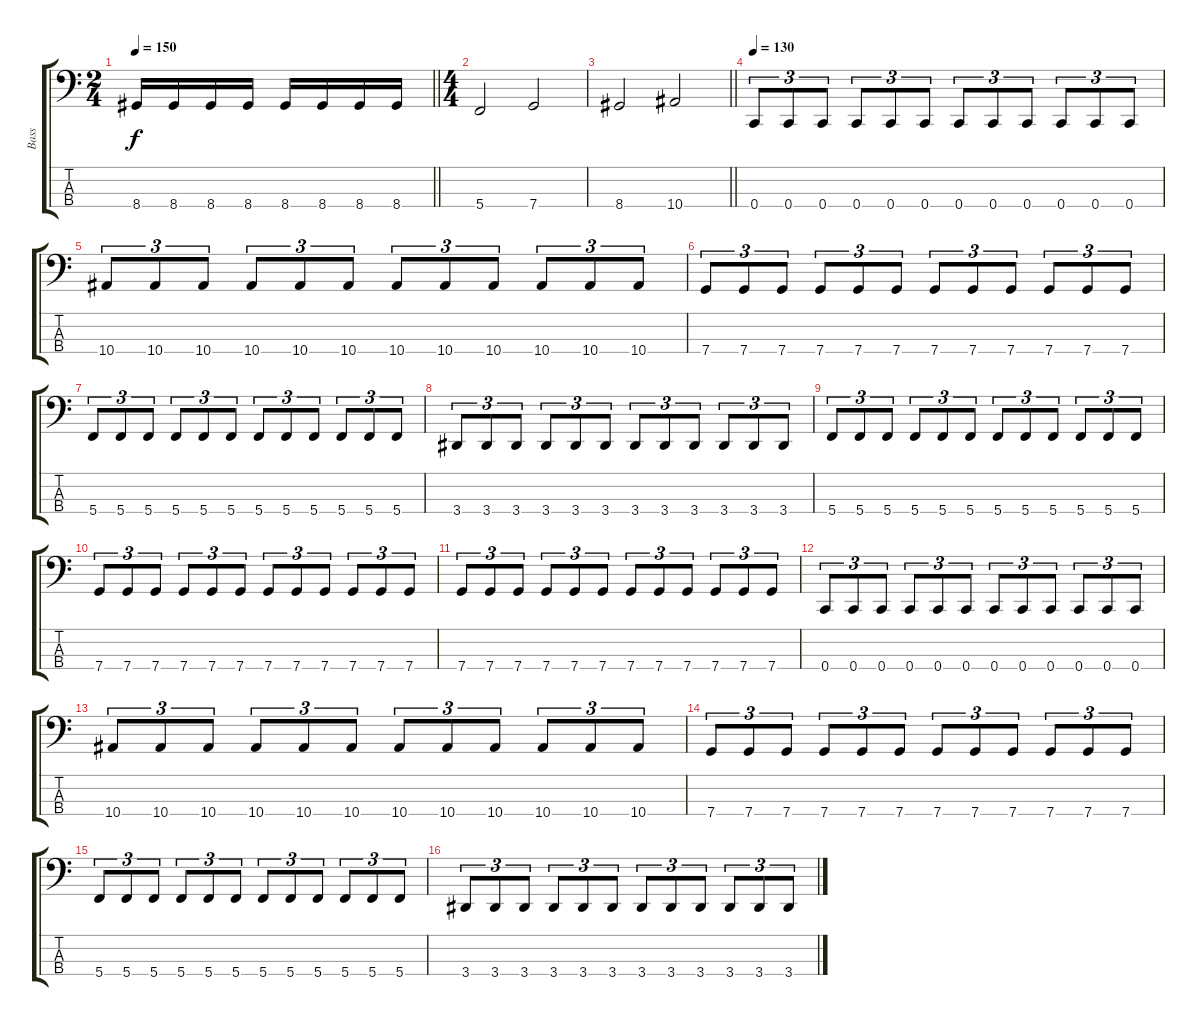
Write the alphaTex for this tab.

\track ("Bass" "Bass") {instrument electricbasspick}
\staff {score tabs}
\tuning (F2 C2 G1 C1) {hide}
\ts (2 4)
\tempo 150
\clef f4
\barLineRight lightlight
\ks c
8.4.16{dy f} 8.4.16 8.4.16 8.4.16 8.4.16 8.4.16 8.4.16 8.4.16 |
\ts (4 4)
5.4.2 7.4.2 |
\barLineRight lightlight
8.4.2 10.4.2 |
\tempo 130
0.4.8{tu (3 2)} 0.4.8{tu (3 2)} 0.4.8{tu (3 2)} 0.4.8{tu (3 2)} 0.4.8{tu (3 2)} 0.4.8{tu (3 2)} 0.4.8{tu (3 2)} 0.4.8{tu (3 2)} 0.4.8{tu (3 2)} 0.4.8{tu (3 2)} 0.4.8{tu (3 2)} 0.4.8{tu (3 2)} |
10.4.8{tu (3 2)} 10.4.8{tu (3 2)} 10.4.8{tu (3 2)} 10.4.8{tu (3 2)} 10.4.8{tu (3 2)} 10.4.8{tu (3 2)} 10.4.8{tu (3 2)} 10.4.8{tu (3 2)} 10.4.8{tu (3 2)} 10.4.8{tu (3 2)} 10.4.8{tu (3 2)} 10.4.8{tu (3 2)} |
7.4.8{tu (3 2)} 7.4.8{tu (3 2)} 7.4.8{tu (3 2)} 7.4.8{tu (3 2)} 7.4.8{tu (3 2)} 7.4.8{tu (3 2)} 7.4.8{tu (3 2)} 7.4.8{tu (3 2)} 7.4.8{tu (3 2)} 7.4.8{tu (3 2)} 7.4.8{tu (3 2)} 7.4.8{tu (3 2)} |
5.4.8{tu (3 2)} 5.4.8{tu (3 2)} 5.4.8{tu (3 2)} 5.4.8{tu (3 2)} 5.4.8{tu (3 2)} 5.4.8{tu (3 2)} 5.4.8{tu (3 2)} 5.4.8{tu (3 2)} 5.4.8{tu (3 2)} 5.4.8{tu (3 2)} 5.4.8{tu (3 2)} 5.4.8{tu (3 2)} |
3.4.8{tu (3 2)} 3.4.8{tu (3 2)} 3.4.8{tu (3 2)} 3.4.8{tu (3 2)} 3.4.8{tu (3 2)} 3.4.8{tu (3 2)} 3.4.8{tu (3 2)} 3.4.8{tu (3 2)} 3.4.8{tu (3 2)} 3.4.8{tu (3 2)} 3.4.8{tu (3 2)} 3.4.8{tu (3 2)} |
5.4.8{tu (3 2)} 5.4.8{tu (3 2)} 5.4.8{tu (3 2)} 5.4.8{tu (3 2)} 5.4.8{tu (3 2)} 5.4.8{tu (3 2)} 5.4.8{tu (3 2)} 5.4.8{tu (3 2)} 5.4.8{tu (3 2)} 5.4.8{tu (3 2)} 5.4.8{tu (3 2)} 5.4.8{tu (3 2)} |
7.4.8{tu (3 2)} 7.4.8{tu (3 2)} 7.4.8{tu (3 2)} 7.4.8{tu (3 2)} 7.4.8{tu (3 2)} 7.4.8{tu (3 2)} 7.4.8{tu (3 2)} 7.4.8{tu (3 2)} 7.4.8{tu (3 2)} 7.4.8{tu (3 2)} 7.4.8{tu (3 2)} 7.4.8{tu (3 2)} |
7.4.8{tu (3 2)} 7.4.8{tu (3 2)} 7.4.8{tu (3 2)} 7.4.8{tu (3 2)} 7.4.8{tu (3 2)} 7.4.8{tu (3 2)} 7.4.8{tu (3 2)} 7.4.8{tu (3 2)} 7.4.8{tu (3 2)} 7.4.8{tu (3 2)} 7.4.8{tu (3 2)} 7.4.8{tu (3 2)} |
0.4.8{tu (3 2)} 0.4.8{tu (3 2)} 0.4.8{tu (3 2)} 0.4.8{tu (3 2)} 0.4.8{tu (3 2)} 0.4.8{tu (3 2)} 0.4.8{tu (3 2)} 0.4.8{tu (3 2)} 0.4.8{tu (3 2)} 0.4.8{tu (3 2)} 0.4.8{tu (3 2)} 0.4.8{tu (3 2)} |
10.4.8{tu (3 2)} 10.4.8{tu (3 2)} 10.4.8{tu (3 2)} 10.4.8{tu (3 2)} 10.4.8{tu (3 2)} 10.4.8{tu (3 2)} 10.4.8{tu (3 2)} 10.4.8{tu (3 2)} 10.4.8{tu (3 2)} 10.4.8{tu (3 2)} 10.4.8{tu (3 2)} 10.4.8{tu (3 2)} |
7.4.8{tu (3 2)} 7.4.8{tu (3 2)} 7.4.8{tu (3 2)} 7.4.8{tu (3 2)} 7.4.8{tu (3 2)} 7.4.8{tu (3 2)} 7.4.8{tu (3 2)} 7.4.8{tu (3 2)} 7.4.8{tu (3 2)} 7.4.8{tu (3 2)} 7.4.8{tu (3 2)} 7.4.8{tu (3 2)} |
5.4.8{tu (3 2)} 5.4.8{tu (3 2)} 5.4.8{tu (3 2)} 5.4.8{tu (3 2)} 5.4.8{tu (3 2)} 5.4.8{tu (3 2)} 5.4.8{tu (3 2)} 5.4.8{tu (3 2)} 5.4.8{tu (3 2)} 5.4.8{tu (3 2)} 5.4.8{tu (3 2)} 5.4.8{tu (3 2)} |
3.4.8{tu (3 2)} 3.4.8{tu (3 2)} 3.4.8{tu (3 2)} 3.4.8{tu (3 2)} 3.4.8{tu (3 2)} 3.4.8{tu (3 2)} 3.4.8{tu (3 2)} 3.4.8{tu (3 2)} 3.4.8{tu (3 2)} 3.4.8{tu (3 2)} 3.4.8{tu (3 2)} 3.4.8{tu (3 2)}
